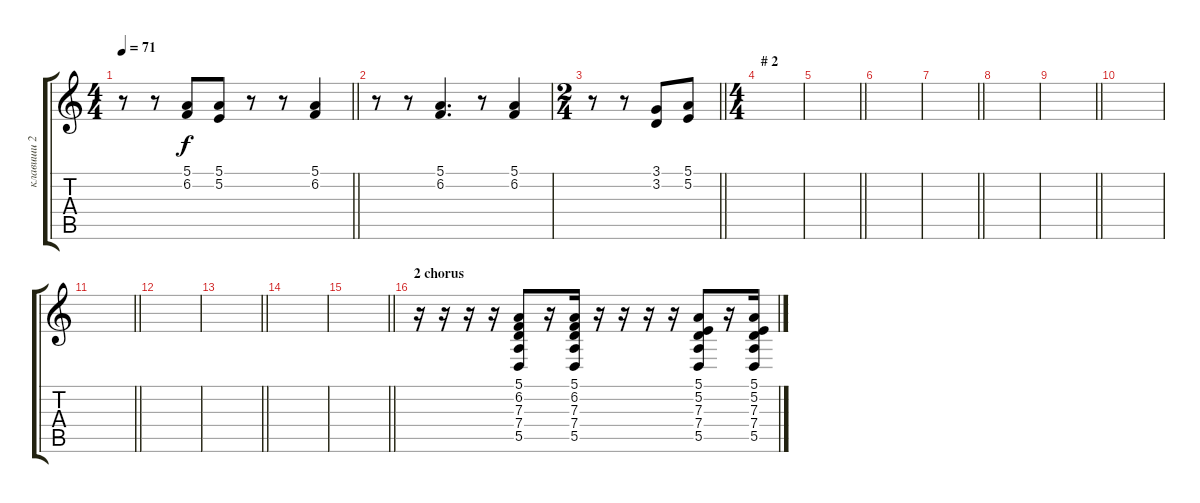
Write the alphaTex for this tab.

\track ("клавиши 2" "клавиши 2") {instrument pad3polysynth}
\staff {score tabs}
\tuning (E4 B3 G3 D3 A2 E2) {hide}
\ts (4 4)
\tempo 71
\clef g2
\barLineRight lightlight
\ks c
r.8{dy f} r.8 (5.1 6.2).8 (5.1 5.2).8 r.8 r.8 (5.1 6.2).4 |
r.8 r.8 (5.1 6.2).4{d} r.8 (5.1 6.2).4 |
\ts (2 4)
\barLineRight lightlight
r.8 r.8 (3.1 3.2).8 (5.1 5.2).8 |
\ts (4 4)
\section ("" "# 2")
|
\barLineRight lightlight
|
|
\barLineRight lightlight
|
|
\barLineRight lightlight
|
|
\barLineRight lightlight
|
|
\barLineRight lightlight
|
|
\barLineRight lightlight
|
\section ("" "2 chorus")
r.16 r.16 r.16 r.16 (5.1 6.2 7.3 7.4 5.5).8 r.16 (5.1 6.2 7.3 7.4 5.5).16 r.16 r.16 r.16 r.16 (5.1 5.2 7.3 7.4 5.5).8 r.16 (5.1 5.2 7.3 7.4 5.5).16
